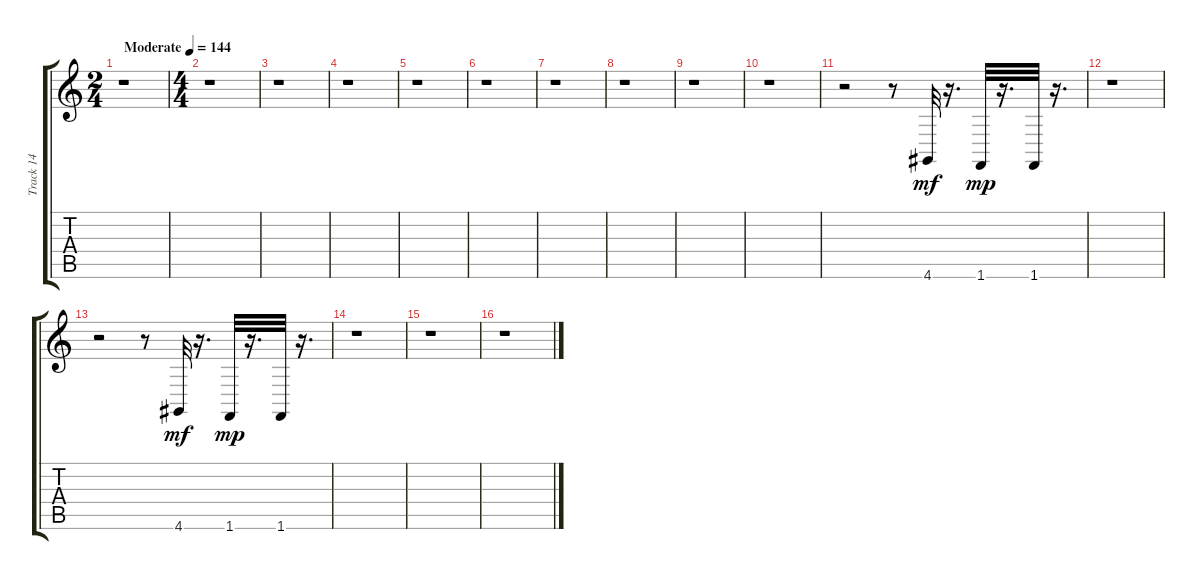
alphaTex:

\track ("Track 14" "Track 14") {instrument stringensemble2}
\staff {score tabs}
\tuning (E4 B3 G3 D3 A2 E2) {hide}
\ts (2 4)
\tempo (144 "Moderate")
\clef g2
\ks c
r.1{dy mf instrument stringensemble2} |
\ts (4 4)
r.1 |
r.1 |
r.1 |
r.1 |
r.1 |
r.1 |
r.1 |
r.1 |
r.1 |
r.2 r.8 4.6.32 r.16{d} 1.6.32{dy mp} r.16{d} 1.6.32 r.16{d} |
r.1 |
r.2 r.8 4.6.32{dy mf} r.16{d} 1.6.32{dy mp} r.16{d} 1.6.32 r.16{d} |
r.1 |
r.1 |
r.1
